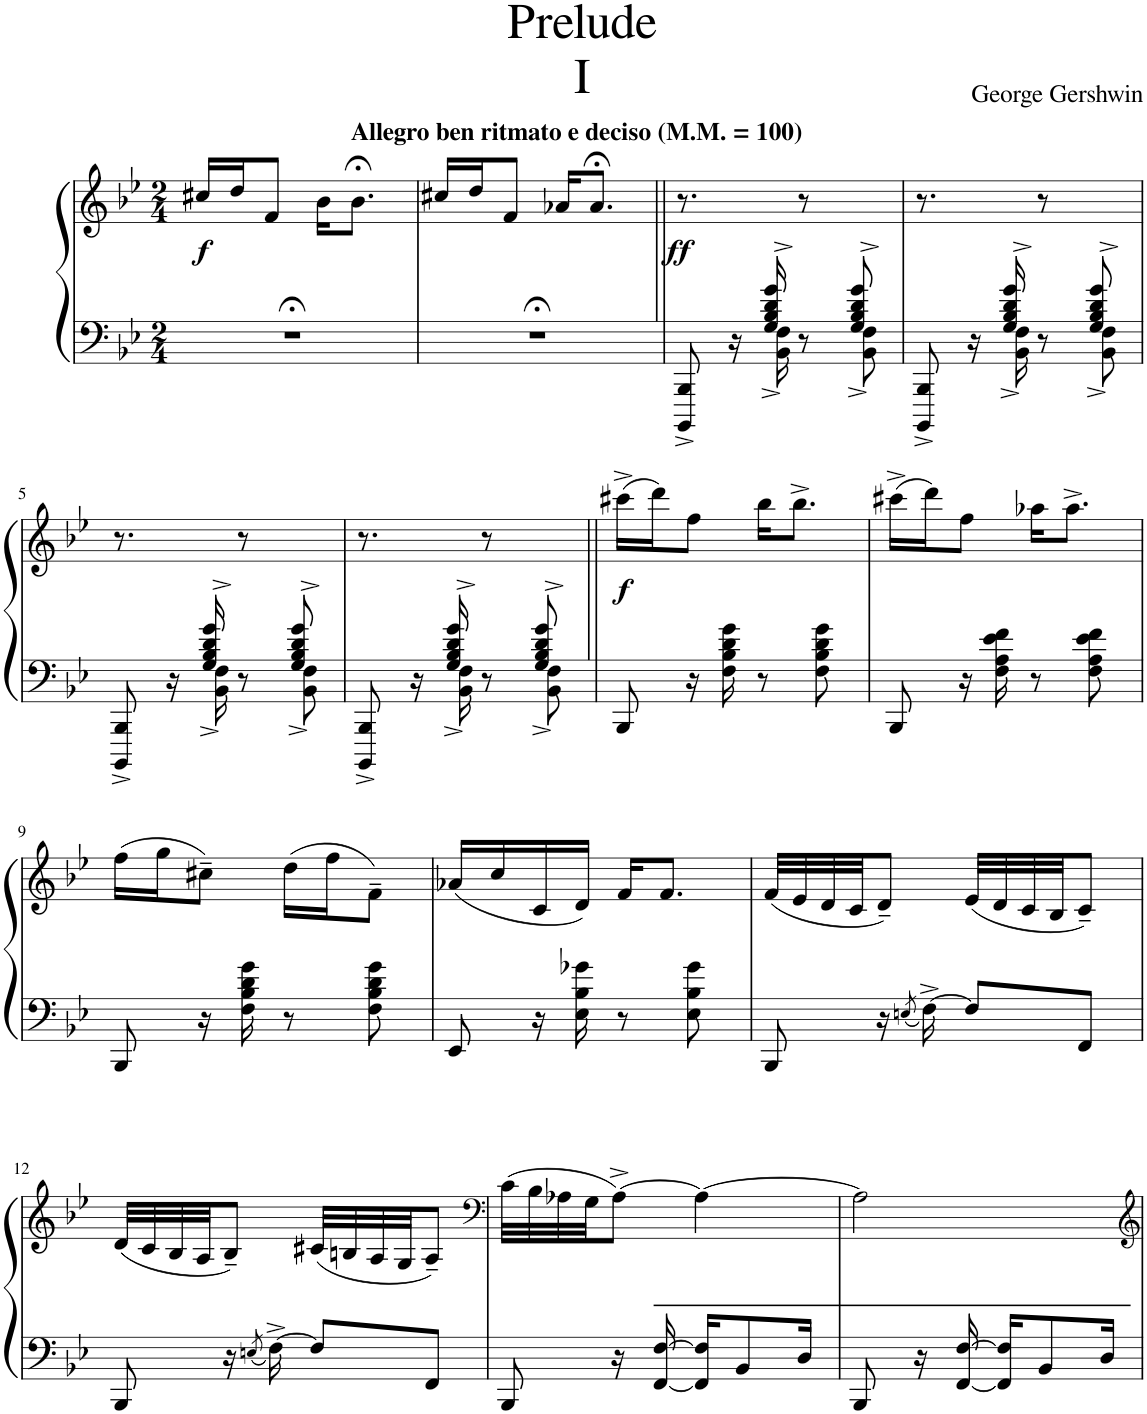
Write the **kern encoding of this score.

**kern	**kern	**dynam
*part1	*part1	*part1
*staff2	*staff1	*staff1/2
*I"Piano	*	*
*I'Pno	*	*
*clefF4	*clefG2	*
*k[b-e-]	*k[b-e-]	*
*M2/4	*M2/4	*
=1	=1	=1
!	!	!LO:DY:b
2r;<	16cc#X/LL	f
.	16dd/J	.
.	8f/J	.
.	16b-\KL	.
!	!LO:TX:a:B:t=Allegro ben ritmato e deciso (M.M. = 100)	!
.	8.b-;<\J	.
=2	=2	=2
2r;<	16cc#X/LL	.
.	16dd/J	.
.	8f/J	.
.	16a-X/KL	.
.	8.a-;</J	.
=3||	=3||	=3||
*^	*	*
!	!	!	!LO:DY:b
8.ryy	8BBBB-/^ 8BBB-/^	8.r	ff
.	16r	.	.
16G/^ 16B-/^ 16d/^ 16g/^	16BB-\^ 16F\^	16ryy	.
8ryy	8r	8r	.
8G/^ 8B-/^ 8d/^ 8g/^	8BB-\^ 8F\^	8ryy	.
=4	=4	=4	=4
8.ryy	8BBBB-/^ 8BBB-/^	8.r	.
.	16r	.	.
16G/^ 16B-/^ 16d/^ 16g/^	16BB-\^ 16F\^	16ryy	.
8ryy	8r	8r	.
8G/^ 8B-/^ 8d/^ 8g/^	8BB-\^ 8F\^	8ryy	.
!!LO:LB:g=z
=5	=5	=5	=5
8.ryy	8BBBB-/^ 8BBB-/^	8.r	.
.	16r	.	.
16G/^ 16B-/^ 16d/^ 16g/^	16BB-\^ 16F\^	16ryy	.
8ryy	8r	8r	.
8G/^ 8B-/^ 8d/^ 8g/^	8BB-\^ 8F\^	8ryy	.
=6	=6	=6	=6
8.ryy	8BBBB-/^ 8BBB-/^	8.r	.
.	16r	.	.
16G/^ 16B-/^ 16d/^ 16g/^	16BB-\^ 16F\^	16ryy	.
8ryy	8r	8r	.
8G/^ 8B-/^ 8d/^ 8g/^	8BB-\^ 8F\^	8ryy	.
=7||	=7||	=7||	=7||
!	!	!	!LO:DY:b
*v	*v	*	*
8BBB-/	(16ccc#X^\LL	f
.	16ddd\J)	.
16r	8ff\J	.
16F\ 16B-\ 16d\ 16g\	.	.
8r	16bb-\KL	.
.	8.bb-^\J	.
8F\ 8B-\ 8d\ 8g\	.	.
=8	=8	=8
8BBB-/	(16ccc#X^\LL	.
.	16ddd\J)	.
16r	8ff\J	.
16F\ 16A\ 16e-\ 16f\	.	.
8r	16aa-X\KL	.
.	8.aa-^\J	.
8F\ 8A\ 8e-\ 8f\	.	.
!!LO:LB:g=z
=9	=9	=9
8BBB-/	(16ff\LL	.
.	16gg\J	.
16r	8cc#X~\J)	.
16F\ 16B-\ 16d\ 16g\	.	.
8r	(16dd\LL	.
.	16ff\J	.
8F\ 8B-\ 8d\ 8g\	8f~\J)	.
=10	=10	=10
8EE-/	(16a-X/LL	.
.	16cc/	.
16r	16c/	.
16E-\ 16B-\ 16g-X\	16d/JJ)	.
8r	16f/KL	.
.	8.f/J	.
8E-\ 8B-\ 8g-\	.	.
=11	=11	=11
8BBB-/	(32f/LLL	.
.	32e-/	.
.	32d/	.
.	32c/JJ	.
16r	8d~/J)	.
8qEn/	.	.
[16F^\	.	.
8F/L]	(32e-/LLL	.
.	32d/	.
.	32c/	.
.	32B-/JJ	.
8FF/J	8c~/J)	.
!!LO:LB:g=z
=12	=12	=12
8BBB-/	(32d/LLL	.
.	32c/	.
.	32B-/	.
.	32A/JJ	.
16r	8B-~/J)	.
8qEn/	.	.
[16F^\	.	.
8F/L]	(32c#X/LLL	.
.	32Bn/	.
.	32A/	.
.	32G/JJ	.
8FF/J	8A~/J)	.
=13	=13	=13
*	*clefF4	*
8BBB-/	(32c\LLL	.
.	32B-\	.
.	32A-X\	.
.	32G\JJ	.
16r	[8A-^\J)	.
[16FF/ [16F/	.	.
16FF/] 16F/]KL	4A-\_	.
8BB-/	.	.
16D/Jk	.	.
=14	=14	=14
8BBB-/	2A-\]	.
16r	.	.
[16FF/ [16F/	.	.
16FF/] 16F/]KL	.	.
8BB-/	.	.
16D/Jk	.	.
=	=	=
*-	*-	*-
